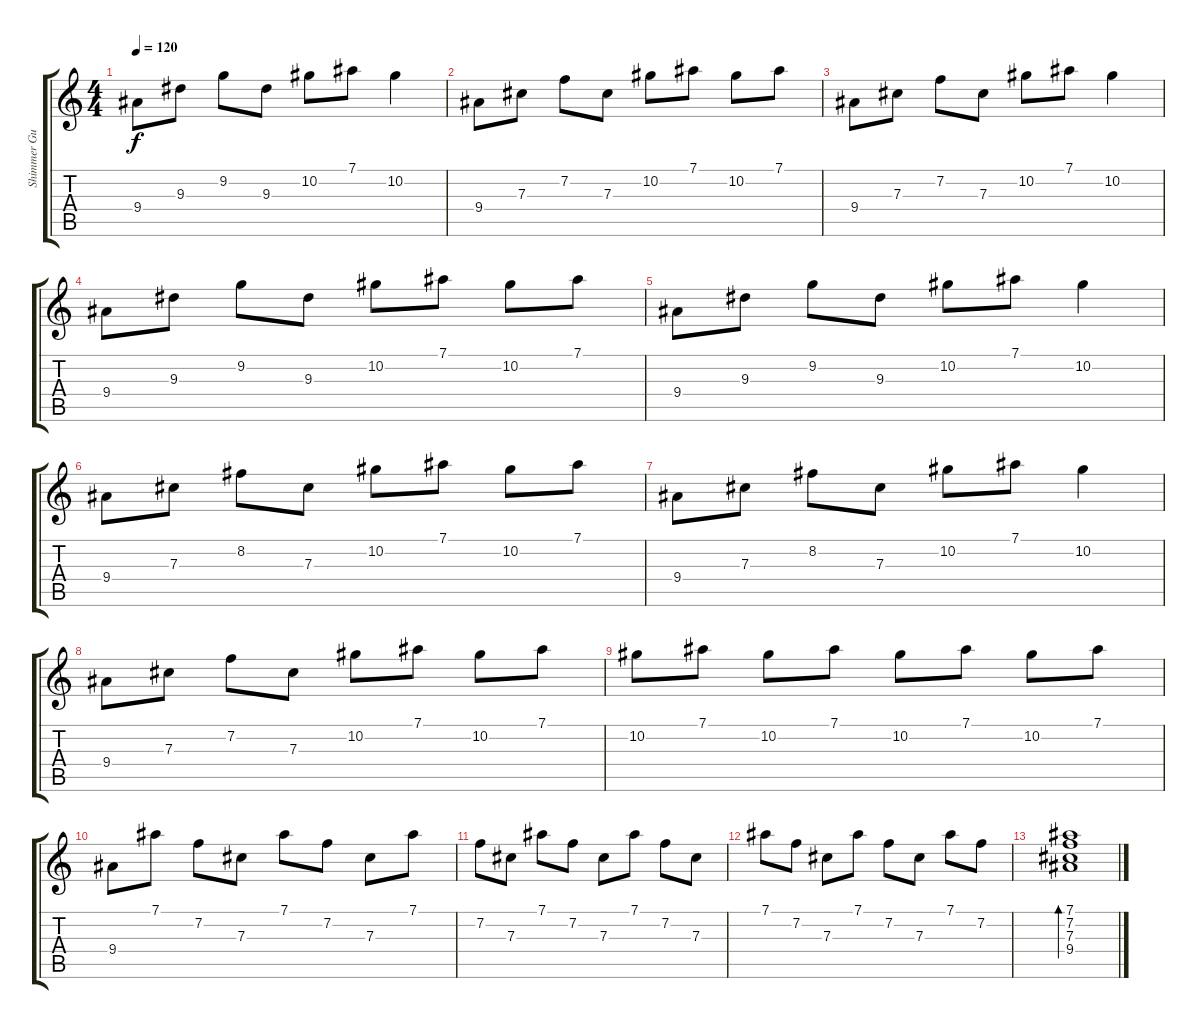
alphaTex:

\track ("Shimmer Guitar" "Shimmer Gu") {instrument electricguitarjazz}
\staff {score tabs}
\tuning (Eb4 Bb3 Gb3 Db3 Ab2 Eb2) {hide}
\ts (4 4)
\tempo 120
\clef g2
\ks c
9.4.8{dy f} 9.3.8 9.2.8 9.3.8 10.2.8 7.1.8 10.2.4 |
9.4.8 7.3.8 7.2.8 7.3.8 10.2.8 7.1.8 10.2.8 7.1.8 |
9.4.8 7.3.8 7.2.8 7.3.8 10.2.8 7.1.8 10.2.4 |
9.4.8 9.3.8 9.2.8 9.3.8 10.2.8 7.1.8 10.2.8 7.1.8 |
9.4.8 9.3.8 9.2.8 9.3.8 10.2.8 7.1.8 10.2.4 |
9.4.8 7.3.8 8.2.8 7.3.8 10.2.8 7.1.8 10.2.8 7.1.8 |
9.4.8 7.3.8 8.2.8 7.3.8 10.2.8 7.1.8 10.2.4 |
9.4.8 7.3.8 7.2.8 7.3.8 10.2.8 7.1.8 10.2.8 7.1.8 |
10.2.8 7.1.8 10.2.8 7.1.8 10.2.8 7.1.8 10.2.8 7.1.8 |
9.4.8 7.1.8 7.2.8 7.3.8 7.1.8 7.2.8 7.3.8 7.1.8 |
7.2.8 7.3.8 7.1.8 7.2.8 7.3.8 7.1.8 7.2.8 7.3.8 |
7.1.8 7.2.8 7.3.8 7.1.8 7.2.8 7.3.8 7.1.8 7.2.8 |
(7.1 7.2 7.3 9.4).1{bd 480}
